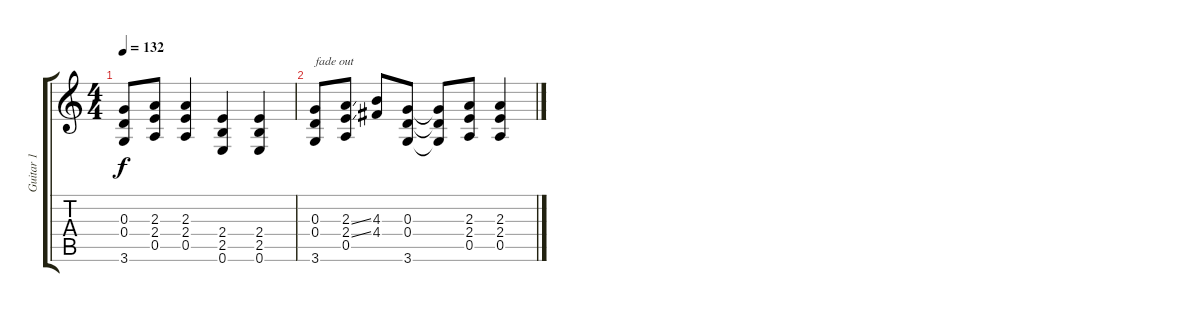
\track ("Guitar 1" "Guitar 1") {instrument overdrivenguitar}
\staff {score tabs}
\tuning (E4 B3 G3 D3 A2 E2) {hide}
\ts (4 4)
\tempo 132
\clef g2
\ks c
(0.3{t} 0.4{t} 3.6{t}).8{dy f} (2.3 2.4 0.5).8 (2.3 2.4 0.5).4 (2.4 2.5 0.6).4 (2.4 2.5 0.6).4 |
(0.3 0.4 3.6).8{txt "fade out"} (2.3{ss} 2.4{ss} 0.5).8 (4.3 4.4).8 (0.3 0.4 3.6).8 (0.3{t} 0.4{t} 3.6{t}).8 (2.3 2.4 0.5).8 (2.3 2.4 0.5).4
